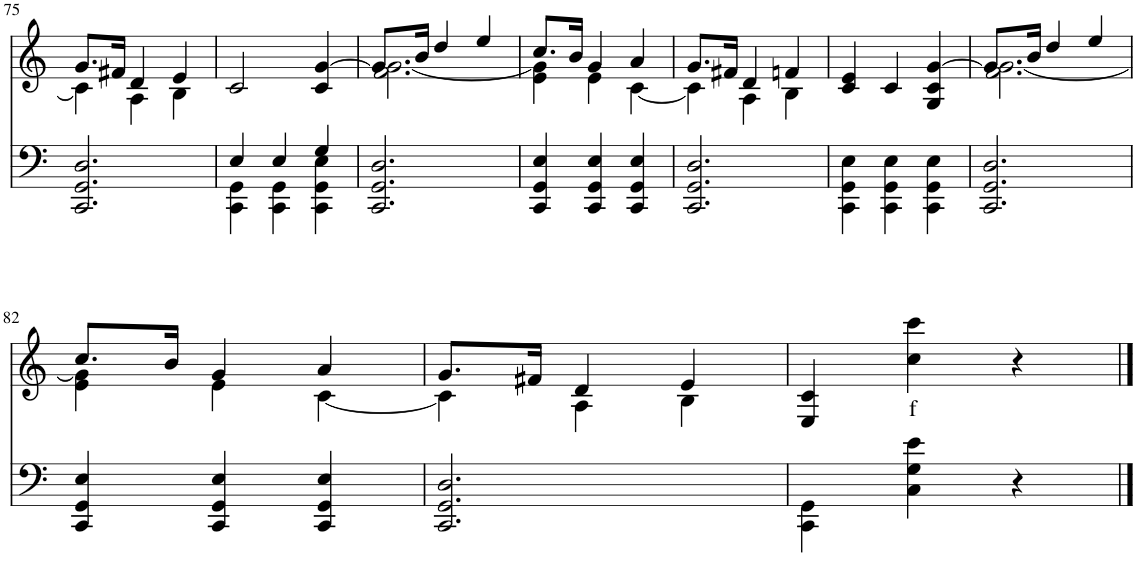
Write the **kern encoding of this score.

**kern	**kern	**text
*part2	*part1	*part1
*staff2	*staff1	*staff1
*I"piano	*I"piano	*
*I'Pno	*I'Pno	*
!!LO:PB:g=z
*clefF4	*clefG2	*
*k[]	*k[]	*
*M3/4	*M3/4	*
=75	=75	=75
*	*^	*
2.CC/ 2.GG/ 2.D/	8.g/L	4c\]	.
.	16f#X/Jk	.	.
.	4d/	4A\	.
.	4e/	4B\	.
*	*v	*v	*
=76	=76	=76
*^	*	*
4E/	4CC\ 4GG\	2c/	.
4E/	4CC\ 4GG\	.	.
4G/	4CC\ 4GG\ 4E\	4c/ [4g/	.
*v	*v	*	*
=77	=77	=77
*	*^	*
2.CC/ 2.GG/ 2.D/	8.g/L]	2.f\ [2.g\	.
.	16b/Jk	.	.
.	4dd/	.	.
.	4ee/	.	.
=78	=78	=78	=78
4CC/ 4GG/ 4E/	8.cc/L	4e\ 4g\]	.
.	16b/Jk	.	.
4CC/ 4GG/ 4E/	4g/	4e\	.
4CC/ 4GG/ 4E/	4a/	[4c\	.
=79	=79	=79	=79
2.CC/ 2.GG/ 2.D/	8.g/L	4c\]	.
.	16f#X/Jk	.	.
.	4d/	4A\	.
.	4fn/	4B\	.
*	*v	*v	*
=80	=80	=80
4CC\ 4GG\ 4E\	4c/ 4e/	.
4CC\ 4GG\ 4E\	4c/	.
4CC\ 4GG\ 4E\	4G/ 4c/ [4g/	.
=81	=81	=81
*	*^	*
2.CC/ 2.GG/ 2.D/	8.g/L]	2.f\ [2.g\	.
.	16b/Jk	.	.
.	4dd/	.	.
.	4ee/	.	.
!!LO:LB:g=z	!!
=82	=82	=82	=82
4CC/ 4GG/ 4E/	8.cc/L	4e\ 4g\]	.
.	16b/Jk	.	.
4CC/ 4GG/ 4E/	4g/	4e\	.
4CC/ 4GG/ 4E/	4a/	[4c\	.
=83	=83	=83	=83
2.CC/ 2.GG/ 2.D/	8.g/L	4c\]	.
.	16f#X/Jk	.	.
.	4d/	4A\	.
.	4e/	4B\	.
*	*v	*v	*
=84	=84	=84
4CC\ 4GG\	4E/ 4c/	.
!	!	!LO:LY:b
4C\ 4G\ 4e\	4cc\ 4ccc\	f
4r	4r	.
==	==	==
*-	*-	*-
